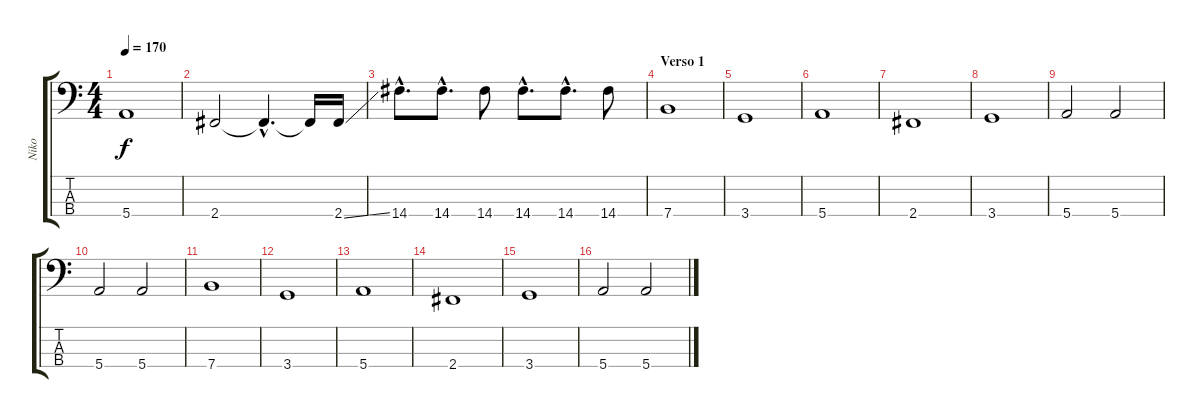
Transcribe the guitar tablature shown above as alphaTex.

\track ("Niko" "Niko") {instrument electricbassfinger}
\staff {score tabs}
\tuning (G2 D2 A1 E1) {hide}
\ts (4 4)
\tempo 170
\clef f4
\ks c
5.4.1{dy f} |
2.4.2 2.4{hac t}.4{d} 2.4{t}.16 2.4{ss}.16 |
14.4{hac}.8{d} 14.4{hac}.8{d} 14.4.8 14.4{hac}.8{d} 14.4{hac}.8{d} 14.4.8 |
\section ("" "Verso 1")
7.4.1 |
3.4.1 |
5.4.1 |
2.4.1 |
3.4.1 |
5.4.2 5.4.2 |
5.4.2 5.4.2 |
7.4.1 |
3.4.1 |
5.4.1 |
2.4.1 |
3.4.1 |
5.4.2 5.4.2
